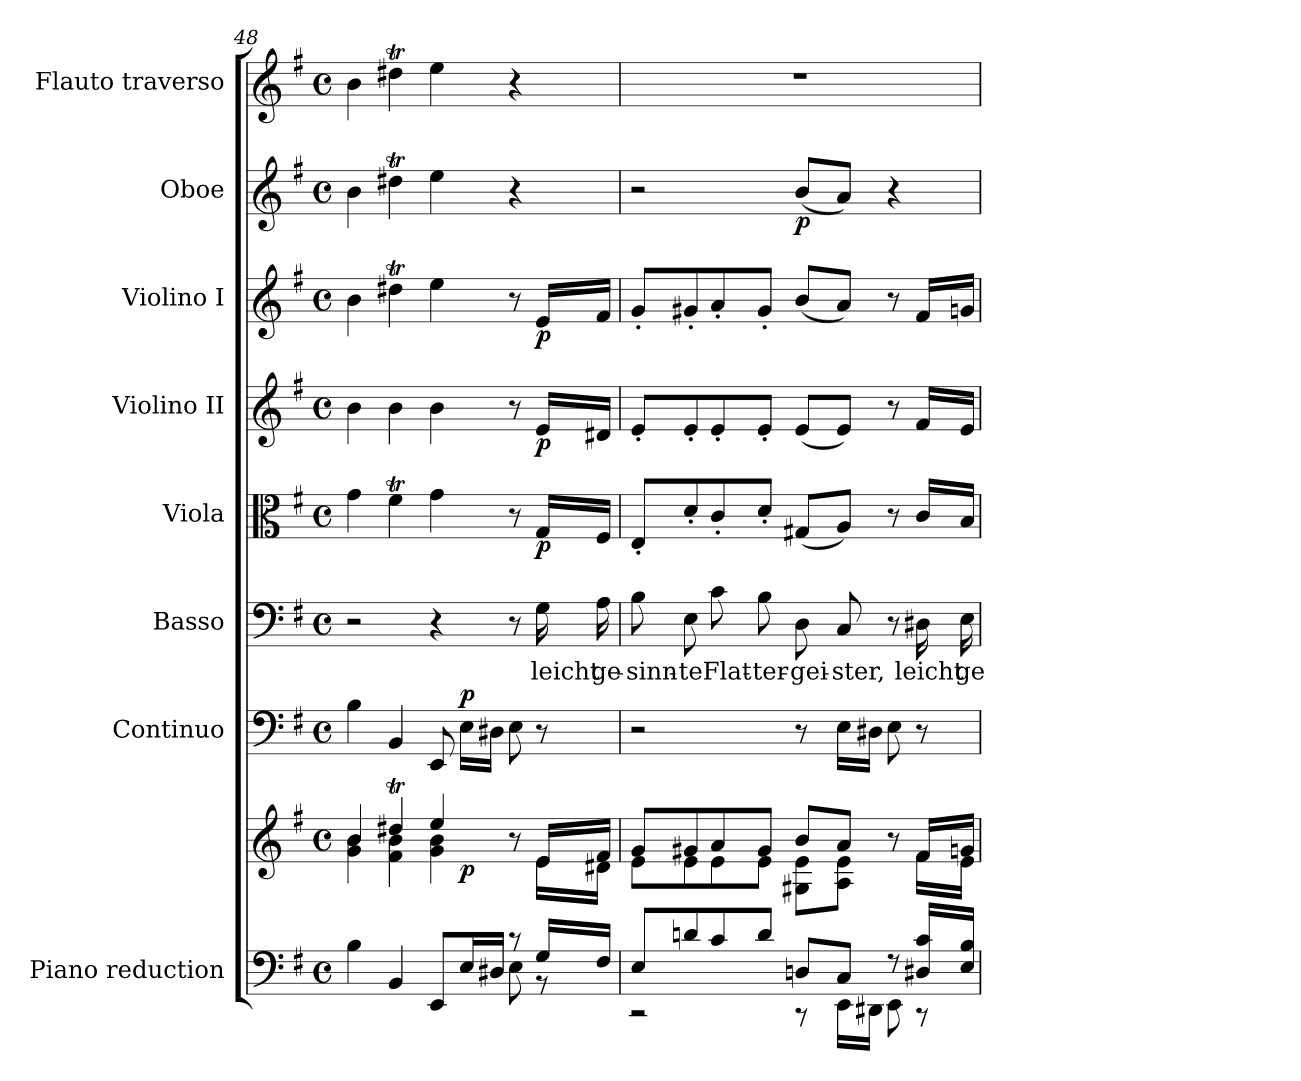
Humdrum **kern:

**kern	**kern	**dynam	**kern	**dynam	**kern	**text	**kern	**dynam	**kern	**dynam	**kern	**dynam	**kern	**dynam	**kern
*part8	*part8	*part8	*part7	*part7	*part6	*part6	*part5	*part5	*part4	*part4	*part3	*part3	*part2	*part2	*part1
*staff9	*staff8	*staff8/9	*staff7	*staff7	*staff6	*staff6	*staff5	*staff5	*staff4	*staff4	*staff3	*staff3	*staff2	*staff2	*staff1
*I"Piano reduction	*	*	*I"Continuo	*	*I"Basso	*	*I"Viola	*	*I"Violino II	*	*I"Violino I	*	*I"Oboe	*	*I"Flauto traverso
*I'Pno	*	*	*	*	*	*	*I'Vla	*	*I'Vln	*	*I'Vln	*	*I'Ob	*	*I'Fl
!!LO:PB:g=z
*clefF4	*clefG2	*	*clefF4	*	*clefF4	*	*clefC3	*	*clefG2	*	*clefG2	*	*clefG2	*	*clefG2
*k[f#]	*k[f#]	*	*k[f#]	*	*k[f#]	*	*k[f#]	*	*k[f#]	*	*k[f#]	*	*k[f#]	*	*k[f#]
*M4/4	*M4/4	*	*M4/4	*	*M4/4	*	*M4/4	*	*M4/4	*	*M4/4	*	*M4/4	*	*M4/4
*met(c)	*met(c)	*	*met(c)	*	*met(c)	*	*met(c)	*	*met(c)	*	*met(c)	*	*met(c)	*	*met(c)
=48	=48	=48	=48	=48	=48	=48	=48	=48	=48	=48	=48	=48	=48	=48	=48
*^	*^	*	*	*	*	*	*	*	*	*	*	*	*	*	*
*	*	*	*^	*	*	*	*	*	*	*	*	*	*	*	*	*	*
4B\	2.ryy	4b/	4g\ 4b\	2ryy	.	4B\	.	2r	.	4g\	.	4b\	.	4b\	.	4b\	.	4b\
4BB/	.	4dd#Xt/	4f#\ 4b\	.	.	4BB/	.	.	.	4f#t\	.	4b\	.	4dd#Xt\	.	4dd#Xt\	.	4dd#Xt\
8EE/L	.	4ee/	4g\ 4b\	8ryy	.	8EE/	.	4r	.	4g\	.	4b\	.	4ee\	.	4ee\	.	4ee\
!	!	!	!	!	!LO:DY:b	!	!LO:DY:a	!	!	!	!	!	!	!	!	!	!	!
16E/L	.	.	.	4.ryy	p	16E\LL	p	.	.	.	.	.	.	.	.	.	.	.
16D#X/JJ	.	.	.	.	.	16D#X\JJ	.	.	.	.	.	.	.	.	.	.	.	.
8r	8E\	8r	8ryy	.	.	8E\	.	8r	.	8r	.	8r	.	8r	.	4r	.	4r
!	!	!	!	!	!	!	!	!	!LO:LY:b	!	!LO:DY:b	!	!LO:DY:b	!	!LO:DY:b	!	!	!
16G/LL	8r	16e/LL	16e\LL	.	.	8r	.	16G\	leicht	16G/LL	p	16e/LL	p	16e/LL	p	.	.	.
!	!	!	!	!	!	!	!	!	!LO:LY:b	!	!	!	!	!	!	!	!	!
16F#/JJ	.	16f#/JJ	16d#X\JJ	.	.	.	.	16A\	ge-	16F#/JJ	.	16d#X/JJ	.	16f#/JJ	.	.	.	.
=49	=49	=49	=49	=49	=49	=49	=49	=49	=49	=49	=49	=49	=49	=49	=49	=49	=49	=49
!	!	!	!	!	!	!	!	!	!LO:LY:b	!	!	!	!	!	!	!	!	!
*	*	*	*v	*v	*	*	*	*	*	*	*	*	*	*	*	*	*	*
8E/L	2r	8g/L	8e\L	.	2r	.	8B\	-sinn-	8E'/L	.	8e'/L	.	8g'/L	.	2r	.	1r
!	!	!	!	!	!	!	!	!LO:LY:b	!	!	!	!	!	!	!	!	!
8dn/	.	8g#X/	8e\	.	.	.	8E\	-te	8d'/	.	8e'/	.	8g#X'/	.	.	.	.
!	!	!	!	!	!	!	!	!LO:LY:b	!	!	!	!	!	!	!	!	!
8c/	.	8a/	8e\	.	.	.	8c\	Flat-	8c'/	.	8e'/	.	8a'/	.	.	.	.
!	!	!	!	!	!	!	!	!LO:LY:b	!	!	!	!	!	!	!	!	!
8d/J	.	8g#/J	8e\J	.	.	.	8B\	-ter-	8d'/J	.	8e'/J	.	8g#'/J	.	.	.	.
!	!	!	!	!	!	!	!	!LO:LY:b	!	!	!	!	!	!	!	!LO:DY:b	!
8Dn/L	8r	8b/L	8G#X\ 8e\L	.	8r	.	8D\	-gei-	(8G#X/L	.	(8e/L	.	(8b/L	.	(8b/L	p	.
!	!	!	!	!	!	!	!	!LO:LY:b	!	!	!	!	!	!	!	!	!
8C/J	16EE\LL	8a/J	8A\ 8e\J	.	16E\LL	.	8C/	-ster,	8A/J)	.	8e/J)	.	8a/J)	.	8a/J)	.	.
.	16DD#X\JJ	.	.	.	16D#X\JJ	.	.	.	.	.	.	.	.	.	.	.	.
8r	8EE\	8r	8ryy	.	8E\	.	8r	.	8r	.	8r	.	8r	.	4r	.	.
!	!	!	!	!	!	!	!	!LO:LY:b	!	!	!	!	!	!	!	!	!
16D#X/ 16c/LL	8r	16f#/LL	16f#\LL	.	8r	.	16D#X\	leicht	16c/LL	.	16f#/LL	.	16f#/LL	.	.	.	.
!	!	!	!	!	!	!	!	!LO:LY:b	!	!	!	!	!	!	!	!	!
16E/ 16B/JJ	.	16gn/JJ	16e\JJ	.	.	.	16E\	ge-	16B/JJ	.	16e/JJ	.	16gn/JJ	.	.	.	.
*v	*v	*	*	*	*	*	*	*	*	*	*	*	*	*	*	*	*
*	*v	*v	*	*	*	*	*	*	*	*	*	*	*	*	*	*
=	=	=	=	=	=	=	=	=	=	=	=	=	=	=	=
*-	*-	*-	*-	*-	*-	*-	*-	*-	*-	*-	*-	*-	*-	*-	*-
